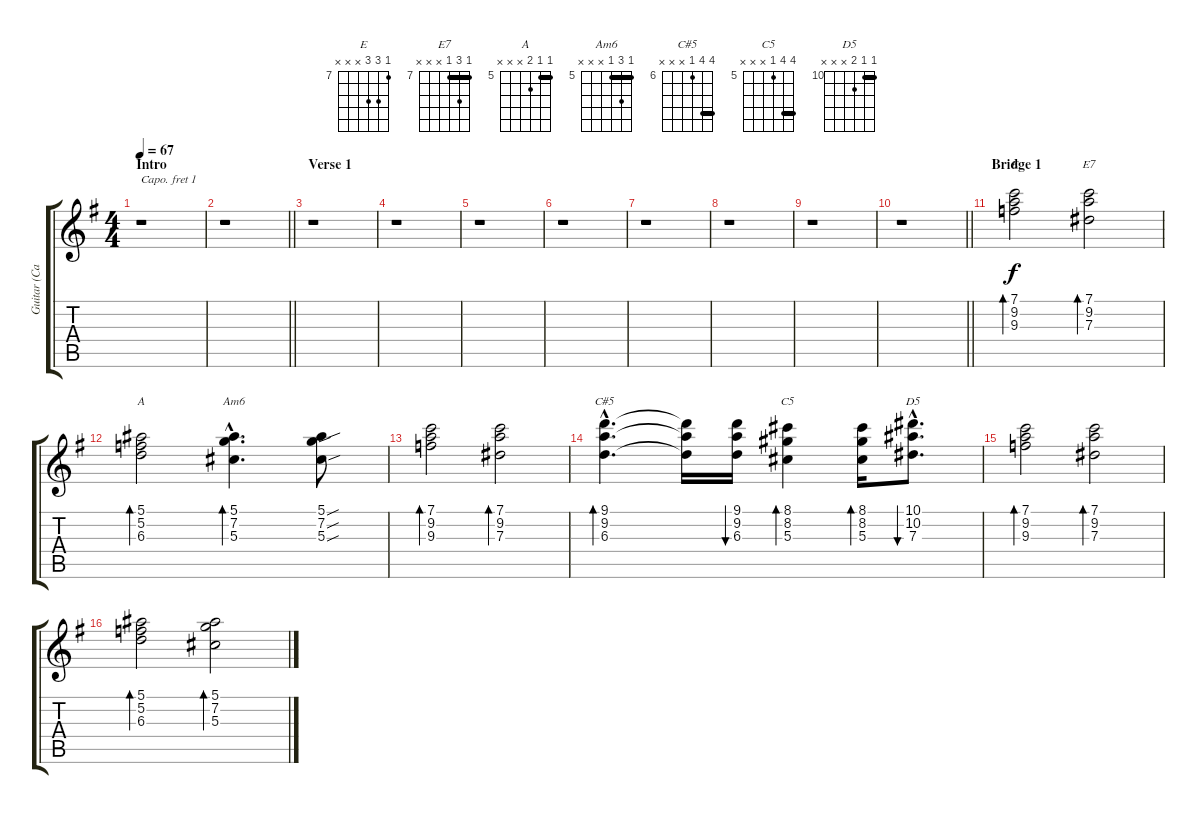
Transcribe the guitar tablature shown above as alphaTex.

\track ("Guitar (Capo I)" "Guitar (Ca") {instrument electricguitarjazz}
\staff {score tabs}
\capo 1
\tuning (E4 B3 G3 D3 A2 E2) {hide}
\chord ("E" 7 9 9 x x x) {firstfret 7}
\chord ("E7" 7 9 7 x x x) {firstfret 7 barre 7}
\chord ("A" 5 5 6 x x x) {firstfret 5 barre 5}
\chord ("Am6" 5 7 5 x x x) {firstfret 5 barre 5}
\chord ("C#5" 9 9 6 x x x) {firstfret 6 barre 9}
\chord ("C5" 8 8 5 x x x) {firstfret 5 barre 8}
\chord ("D5" 10 10 11 x x x) {firstfret 10 barre 10}
\ts (4 4)
\section ("" "Intro")
\tempo 67
\clef g2
\ks g
r.1{dy f instrument electricguitarjazz} |
\barLineRight lightlight
r.1 |
\section ("" "Verse 1")
r.1 |
r.1 |
r.1 |
r.1 |
r.1 |
r.1 |
r.1 |
\barLineRight lightlight
r.1 |
\section ("" "Bridge 1")
(7.1 9.2 9.3).2{bd 60 ch "E"} (7.1 9.2 7.3).2{bd 60 ch "E7"} |
(5.1 5.2 6.3).2{bd 60 ch "A"} (5.1{hac} 7.2{hac} 5.3{hac}).4{d bd 60 ch "Am6"} (5.1{sou} 7.2{sou} 5.3{sou}).8 |
(7.1 9.2 9.3).2{bd 60} (7.1 9.2 7.3).2{bd 60} |
(9.1{hac} 9.2{hac} 6.3{hac}).4{d bd 60 ch "C#5"} (9.1{t} 9.2{t} 6.3{t}).16 (9.1 9.2 6.3).16{bu 60} (8.1 8.2 5.3).4{bd 60 ch "C5"} (8.1 8.2 5.3).16{bd 480} (10.1{hac} 10.2{hac} 7.3{hac}).8{d bu 60 ch "D5"} |
(7.1 9.2 9.3).2{bd 60} (7.1 9.2 7.3).2{bd 60} |
(5.1 5.2 6.3).2{bd 60} (5.1 7.2 5.3).2{bd 60}
